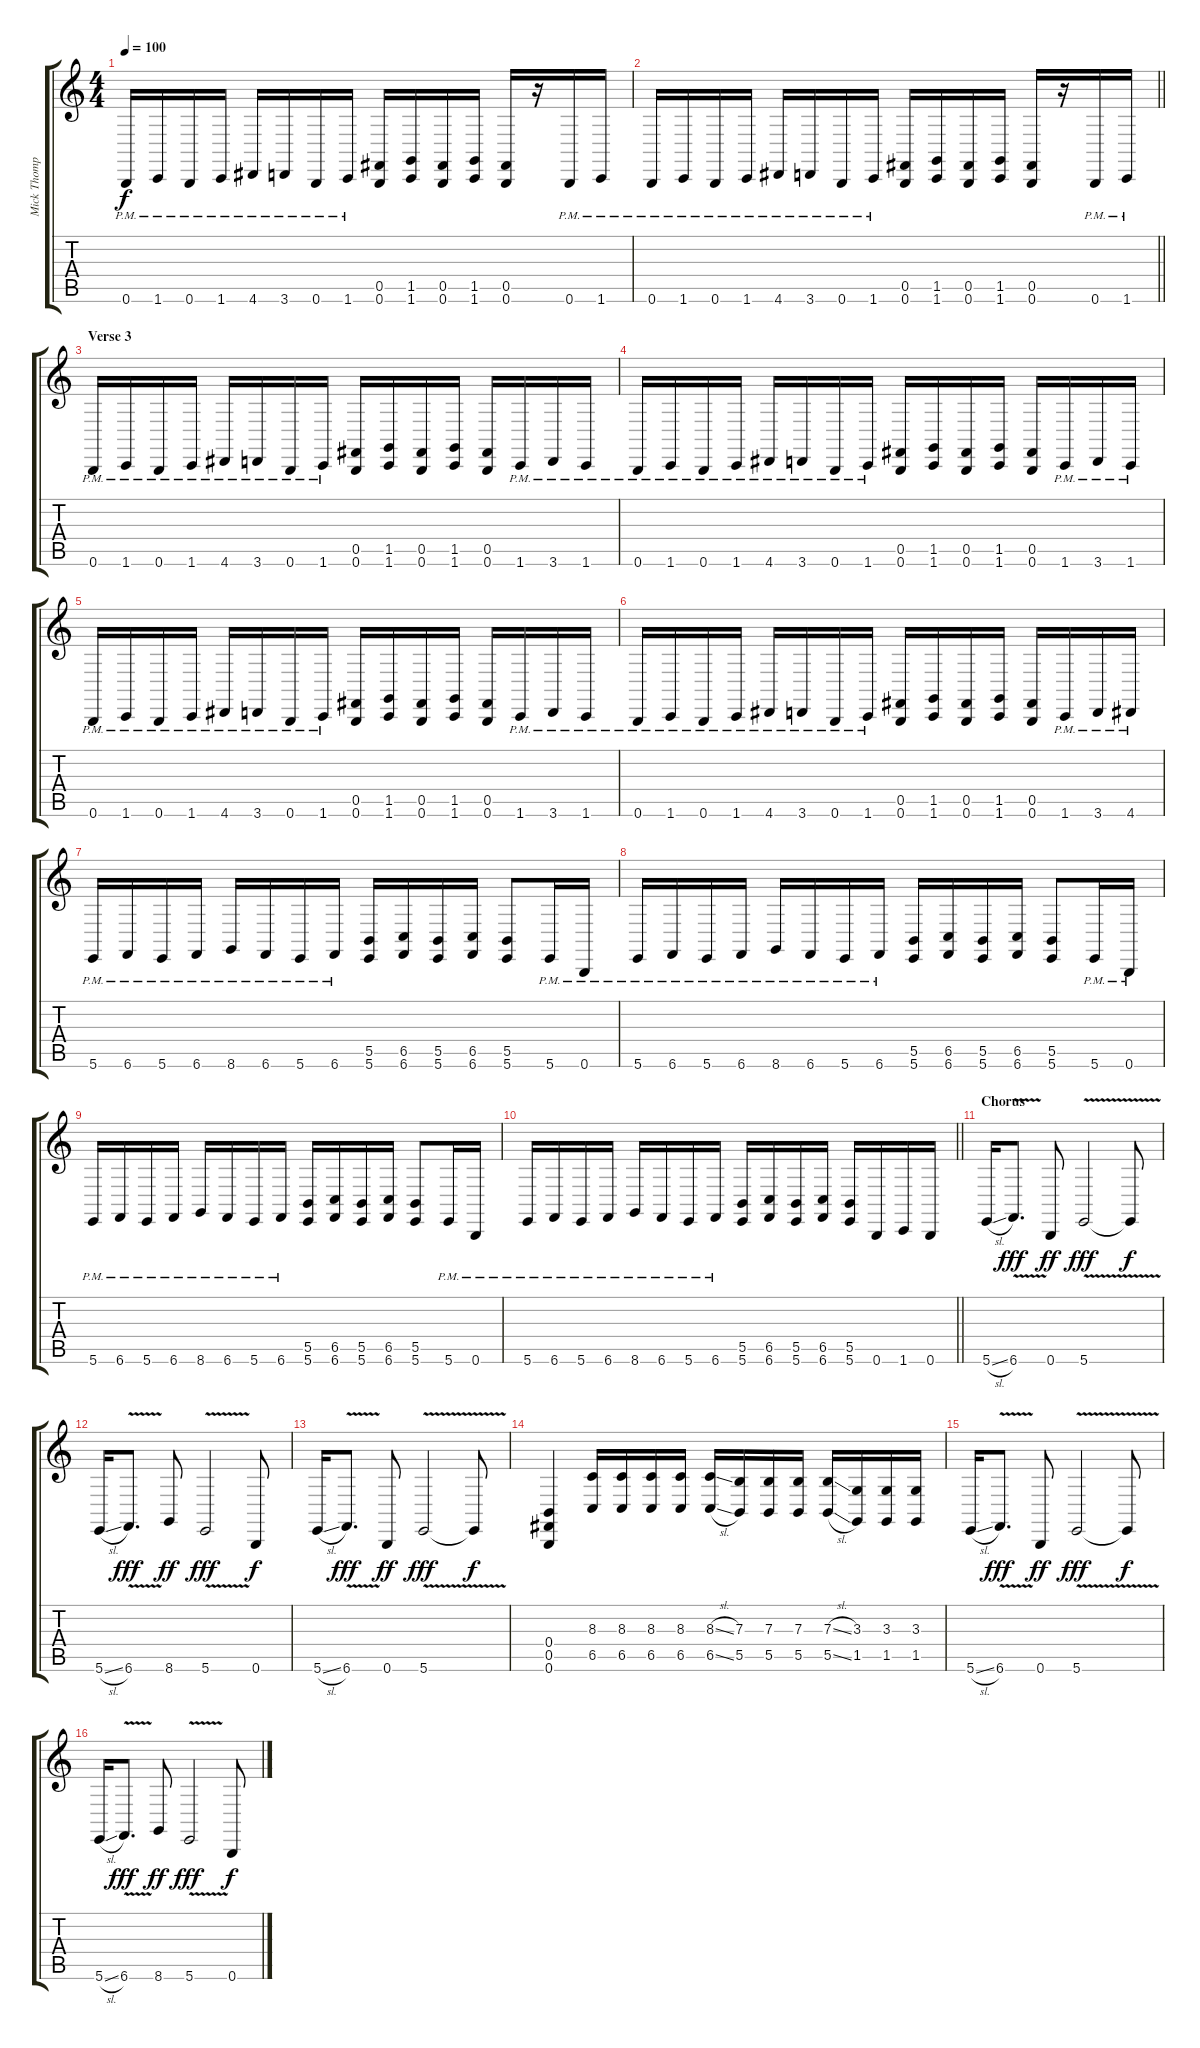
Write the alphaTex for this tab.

\track ("Mick Thompson" "Mick Thomp") {instrument lead1square}
\staff {score tabs}
\tuning (Db4 Ab3 E3 B2 Gb2 B1) {hide}
\ts (4 4)
\tempo 100
\clef g2
\ks c
0.6{pm}.16{dy f} 1.6{pm}.16 0.6{pm}.16 1.6{pm}.16 4.6{pm}.16 3.6{pm}.16 0.6{pm}.16 1.6{pm}.16 (0.5 0.6).16 (1.5 1.6).16 (0.5 0.6).16 (1.5 1.6).16 (0.5 0.6).16 r.16 0.6{pm}.16 1.6{pm}.16 |
\barLineRight lightlight
0.6{pm}.16 1.6{pm}.16 0.6{pm}.16 1.6{pm}.16 4.6{pm}.16 3.6{pm}.16 0.6{pm}.16 1.6{pm}.16 (0.5 0.6).16 (1.5 1.6).16 (0.5 0.6).16 (1.5 1.6).16 (0.5 0.6).16 r.16 0.6{pm}.16 1.6{pm}.16 |
\section ("" "Verse 3")
0.6{pm}.16 1.6{pm}.16 0.6{pm}.16 1.6{pm}.16 4.6{pm}.16 3.6{pm}.16 0.6{pm}.16 1.6{pm}.16 (0.5 0.6).16 (1.5 1.6).16 (0.5 0.6).16 (1.5 1.6).16 (0.5 0.6).16 1.6{pm}.16 3.6{pm}.16 1.6{pm}.16 |
0.6{pm}.16 1.6{pm}.16 0.6{pm}.16 1.6{pm}.16 4.6{pm}.16 3.6{pm}.16 0.6{pm}.16 1.6{pm}.16 (0.5 0.6).16 (1.5 1.6).16 (0.5 0.6).16 (1.5 1.6).16 (0.5 0.6).16 1.6{pm}.16 3.6{pm}.16 1.6{pm}.16 |
0.6{pm}.16 1.6{pm}.16 0.6{pm}.16 1.6{pm}.16 4.6{pm}.16 3.6{pm}.16 0.6{pm}.16 1.6{pm}.16 (0.5 0.6).16 (1.5 1.6).16 (0.5 0.6).16 (1.5 1.6).16 (0.5 0.6).16 1.6{pm}.16 3.6{pm}.16 1.6{pm}.16 |
0.6{pm}.16 1.6{pm}.16 0.6{pm}.16 1.6{pm}.16 4.6{pm}.16 3.6{pm}.16 0.6{pm}.16 1.6{pm}.16 (0.5 0.6).16 (1.5 1.6).16 (0.5 0.6).16 (1.5 1.6).16 (0.5 0.6).16 1.6{pm}.16 3.6{pm}.16 4.6{pm}.16 |
5.6{pm}.16 6.6{pm}.16 5.6{pm}.16 6.6{pm}.16 8.6{pm}.16 6.6{pm}.16 5.6{pm}.16 6.6{pm}.16 (5.5 5.6).16 (6.5 6.6).16 (5.5 5.6).16 (6.5 6.6).16 (5.5 5.6).8 5.6{pm}.16 0.6{pm}.16 |
5.6{pm}.16 6.6{pm}.16 5.6{pm}.16 6.6{pm}.16 8.6{pm}.16 6.6{pm}.16 5.6{pm}.16 6.6{pm}.16 (5.5 5.6).16 (6.5 6.6).16 (5.5 5.6).16 (6.5 6.6).16 (5.5 5.6).8 5.6{pm}.16 0.6{pm}.16 |
5.6{pm}.16 6.6{pm}.16 5.6{pm}.16 6.6{pm}.16 8.6{pm}.16 6.6{pm}.16 5.6{pm}.16 6.6{pm}.16 (5.5 5.6).16 (6.5 6.6).16 (5.5 5.6).16 (6.5 6.6).16 (5.5 5.6).8 5.6{pm}.16 0.6{pm}.16 |
\barLineRight lightlight
5.6{pm}.16 6.6{pm}.16 5.6{pm}.16 6.6{pm}.16 8.6{pm}.16 6.6{pm}.16 5.6{pm}.16 6.6{pm}.16 (5.5 5.6).16 (6.5 6.6).16 (5.5 5.6).16 (6.5 6.6).16 (5.5 5.6).16 0.6.16 1.6.16 0.6.16 |
\section ("" "Chorus")
5.6{sl}.16 6.6{v}.8{d dy fff} 0.6.8{dy ff} 5.6{v}.2{dy fff} 5.6{t}.8{dy f} |
5.6{sl}.16 6.6{v}.8{d dy fff} 8.6.8{dy ff} 5.6{v}.2{dy fff} 0.6.8{dy f} |
5.6{sl}.16 6.6{v}.8{d dy fff} 0.6.8{dy ff} 5.6{v}.2{dy fff} 5.6{t}.8{dy f} |
(0.4 0.5 0.6).4 (8.3 6.5).16 (8.3 6.5).16 (8.3 6.5).16 (8.3 6.5).16 (8.3{sl} 6.5{sl}).16 (7.3 5.5).16 (7.3 5.5).16 (7.3 5.5).16 (7.3{sl} 5.5{sl}).16 (3.3 1.5).16 (3.3 1.5).16 (3.3 1.5).16 |
5.6{sl}.16 6.6{v}.8{d dy fff} 0.6.8{dy ff} 5.6{v}.2{dy fff} 5.6{t}.8{dy f} |
5.6{sl}.16 6.6{v}.8{d dy fff} 8.6.8{dy ff} 5.6{v}.2{dy fff} 0.6.8{dy f}
